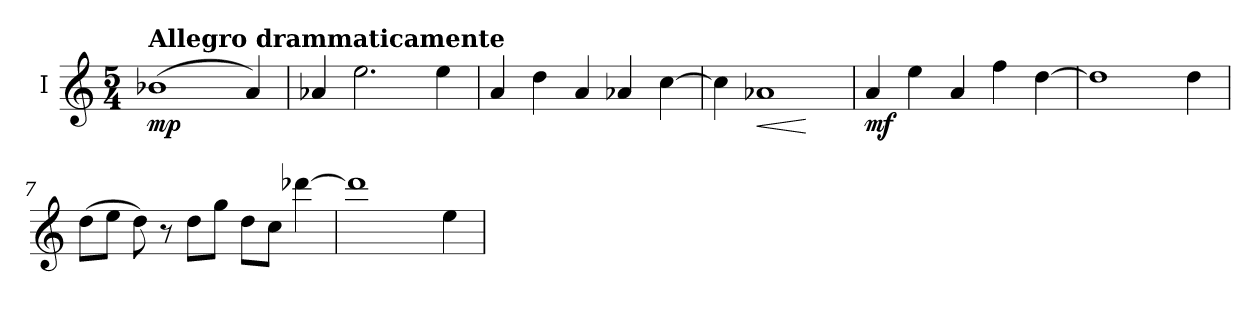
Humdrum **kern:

**kern	**dynam
*part1	*part1
*staff1	*staff1
*I"I	*
*I'I	*
*clefG2	*
*k[]	*
*M5/4	*
*MM125	*
=1	=1
!LO:TX:a:B:t=Allegro drammaticamente	!
!	!LO:DY:b
(1b-X	mp
4a/)	.
=2	=2
4a-X/	.
2.ee\	.
4ee\	.
=3	=3
4a/	.
4dd\	.
4a/	.
4a-X/	.
[4cc\	.
=4	=4
4cc\]	.
!	!LO:HP:b
1a-X	<
.	[
=5	=5
!	!LO:DY:b
4a/	mf
4ee\	.
4a/	.
4ff\	.
[4dd\	.
=6	=6
1dd]	.
4dd\	.
!!LO:LB:g=z
=7	=7
(8dd\L	.
8ee\J	.
8dd\)	.
8r	.
8dd\L	.
8gg\J	.
8dd\L	.
8cc\J	.
[4ddd-X\	.
=8	=8
1ddd-]	.
4ee\	.
=	=
*-	*-
